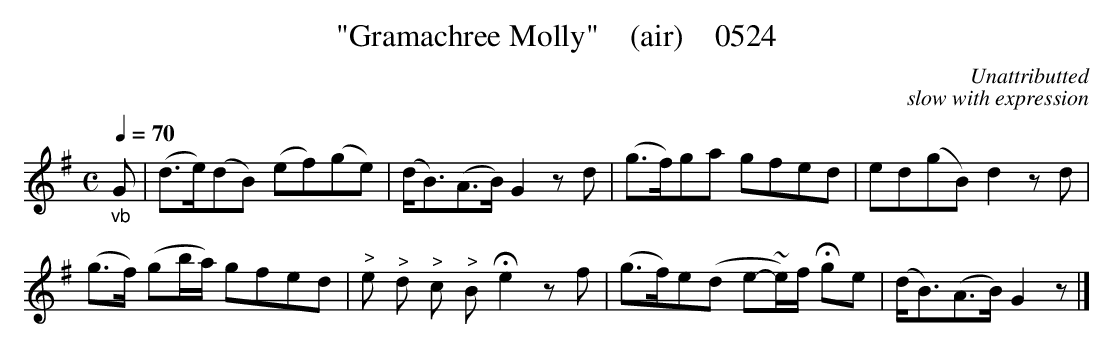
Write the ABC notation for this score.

X:1
T:"Gramachree Molly"    (air)    0524
C:Unattributted
C:slow with expression
Q:1/4=70
M:C
L:1/8
K:G
"_vb"G|(d3/2e/2)(dB) (ef)(ge)|(d/2B3/2)(A3/2B/2) G2zd|(g3/2f/2)ga gfed|ed(gB) d2zd|
(g3/2f/2) (gb/2a/2) gfed|"^>"e "^>"d "^>"c "^>"B He2zf|(g3/2f/2)e(d e-~e/2)f/2 Hge|(d/2B3/2)(A3/2B/2) G2z|]
